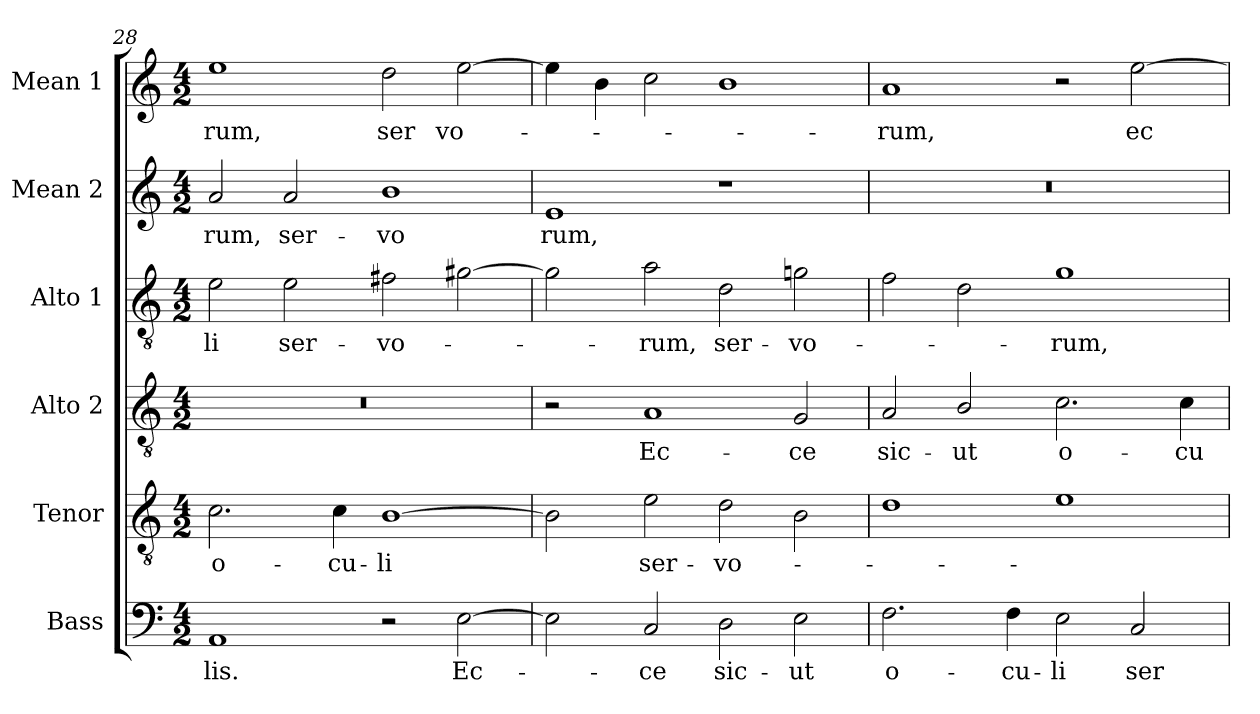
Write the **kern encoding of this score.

**kern	**text	**kern	**text	**kern	**text	**kern	**text	**kern	**text	**kern	**text
*part6	*part6	*part5	*part5	*part4	*part4	*part3	*part3	*part2	*part2	*part1	*part1
*staff6	*staff6	*staff5	*staff5	*staff4	*staff4	*staff3	*staff3	*staff2	*staff2	*staff1	*staff1
*I"Bass	*	*I"Tenor	*	*I"Alto 2	*	*I"Alto 1	*	*I"Mean 2	*	*I"Mean 1	*
*I'B.	*	*I'T.	*	*I'A2.	*	*I'A1	*	*I'M2.	*	*I'M1.	*
*clefF4	*	*clefGv2	*	*clefGv2	*	*clefGv2	*	*clefG2	*	*clefG2	*
*	*	*ITrd7c12	*	*ITrd7c12	*	*ITrd7c12	*	*	*	*	*
*k[]	*	*k[]	*	*k[]	*	*k[]	*	*k[]	*	*k[]	*
*a:	*	*a:	*	*a:	*	*a:	*	*a:	*	*a:	*
*M4/2	*	*M4/2	*	*M4/2	*	*M4/2	*	*M4/2	*	*M4/2	*
=28	=28	=28	=28	=28	=28	=28	=28	=28	=28	=28	=28
!	!LO:LY:b:color=#000000	!	!	!	!	!	!	!	!	!	!
!	!	!	!LO:LY:b:color=#000000	!LO:N:vis=1	!	!	!	!	!	!	!
!	!	!	!	!	!	!	!LO:LY:b:color=#000000	!	!	!	!
!	!	!	!	!	!	!	!	!	!LO:LY:b:color=#000000	!	!
!	!	!	!	!	!	!	!	!	!	!	!LO:LY:b:color=#000000
1AAi	-lis.	2.Ci\	o-	0r	.	2Ei\	-li	2ai/	-rum,	1eei	-rum,
!	!	!	!	!	!	!	!LO:LY:b:color=#000000	!	!	!	!
!	!	!	!	!	!	!	!	!	!LO:LY:b:color=#000000	!	!
.	.	.	.	.	.	2Ei\	ser-	2ai/	ser-	.	.
!	!	!	!LO:LY:b:color=#000000	!	!	!	!	!	!	!	!
.	.	4Ci\	-cu-	.	.	.	.	.	.	.	.
!	!	!	!LO:LY:b:color=#000000	!	!	!	!	!	!	!	!
!	!	!	!	!	!	!	!LO:LY:b:color=#000000	!	!	!	!
!	!	!	!	!	!	!	!	!	!LO:LY:b:color=#000000	!	!
!	!	!	!	!	!	!	!	!	!	!	!LO:LY:b:color=#000000
2r	.	[>1BBi	-li	.	.	2F#Xi\	-vo-	1bi	-vo	2ddi\	ser
!	!LO:LY:b:color=#000000	!	!	!	!	!	!	!	!	!	!
!	!	!	!	!	!	!	!	!	!	!	!LO:LY:b:color=#000000
[>2Ei\	Ec-	.	.	.	.	[>2G#Xi\	.	.	.	[>2eei\	vo-
=29	=29	=29	=29	=29	=29	=29	=29	=29	=29	=29	=29
!	!	!	!	!	!	!	!	!	!LO:LY:b:color=#000000	!	!
2Ei\]	.	2BBi\]	.	2r	.	2G#i\]	.	1ei	rum,	4eei\]	.
.	.	.	.	.	.	.	.	.	.	4bi\	.
!	!LO:LY:b:color=#000000	!	!	!	!	!	!	!	!	!	!
!	!	!	!LO:LY:b:color=#000000	!	!	!	!	!	!	!	!
!	!	!	!	!	!LO:LY:b:color=#000000	!	!	!	!	!	!
!	!	!	!	!	!	!	!LO:LY:b:color=#000000	!	!	!	!
2Ci/	-ce	2Ei\	ser-	1AAi	Ec-	2Ai\	-rum,	.	.	2cci\	.
!	!LO:LY:b:color=#000000	!	!	!	!	!	!	!	!	!	!
!	!	!	!LO:LY:b:color=#000000	!	!	!	!	!	!	!	!
!	!	!	!	!	!	!	!LO:LY:b:color=#000000	!	!	!	!
2Di\	sic-	2Di\	-vo-	.	.	2Di\	ser-	1r	.	1bi	.
!	!LO:LY:b:color=#000000	!	!	!	!	!	!	!	!	!	!
!	!	!	!	!	!LO:LY:b:color=#000000	!	!	!	!	!	!
!	!	!	!	!	!	!	!LO:LY:b:color=#000000	!	!	!	!
2Ei\	-ut	2BBi\	.	2GGi/	-ce	2Gni\	-vo-	.	.	.	.
=30	=30	=30	=30	=30	=30	=30	=30	=30	=30	=30	=30
!	!LO:LY:b:color=#000000	!	!	!	!	!	!	!	!	!	!
!	!	!	!	!	!LO:LY:b:color=#000000	!	!	!LO:N:vis=1	!	!	!
!	!	!	!	!	!	!	!	!	!	!	!LO:LY:b:color=#000000
2.Fi\	o-	1Di	.	2AAi/	sic-	2Fi\	.	0r	.	1ai	-rum,
!	!	!	!	!	!LO:LY:b:color=#000000	!	!	!	!	!	!
.	.	.	.	2BBi/	-ut	2Di\	.	.	.	.	.
!	!LO:LY:b:color=#000000	!	!	!	!	!	!	!	!	!	!
4Fi\	-cu-	.	.	.	.	.	.	.	.	.	.
!	!LO:LY:b:color=#000000	!	!	!	!	!	!	!	!	!	!
!	!	!	!	!	!LO:LY:b:color=#000000	!	!	!	!	!	!
!	!	!	!	!	!	!	!LO:LY:b:color=#000000	!	!	!	!
2Ei\	-li	1Ei	.	2.Ci\	o-	1Gi	-rum,	.	.	2r	.
!	!LO:LY:b:color=#000000	!	!	!	!	!	!	!	!	!	!
!	!	!	!	!	!	!	!	!	!	!	!LO:LY:b:color=#000000
2Ci/	ser-	.	.	.	.	.	.	.	.	[>2eei\	ec-
!	!	!	!	!	!LO:LY:b:color=#000000	!	!	!	!	!	!
.	.	.	.	4Ci\	-cu-	.	.	.	.	.	.
=	=	=	=	=	=	=	=	=	=	=	=
*-	*-	*-	*-	*-	*-	*-	*-	*-	*-	*-	*-
